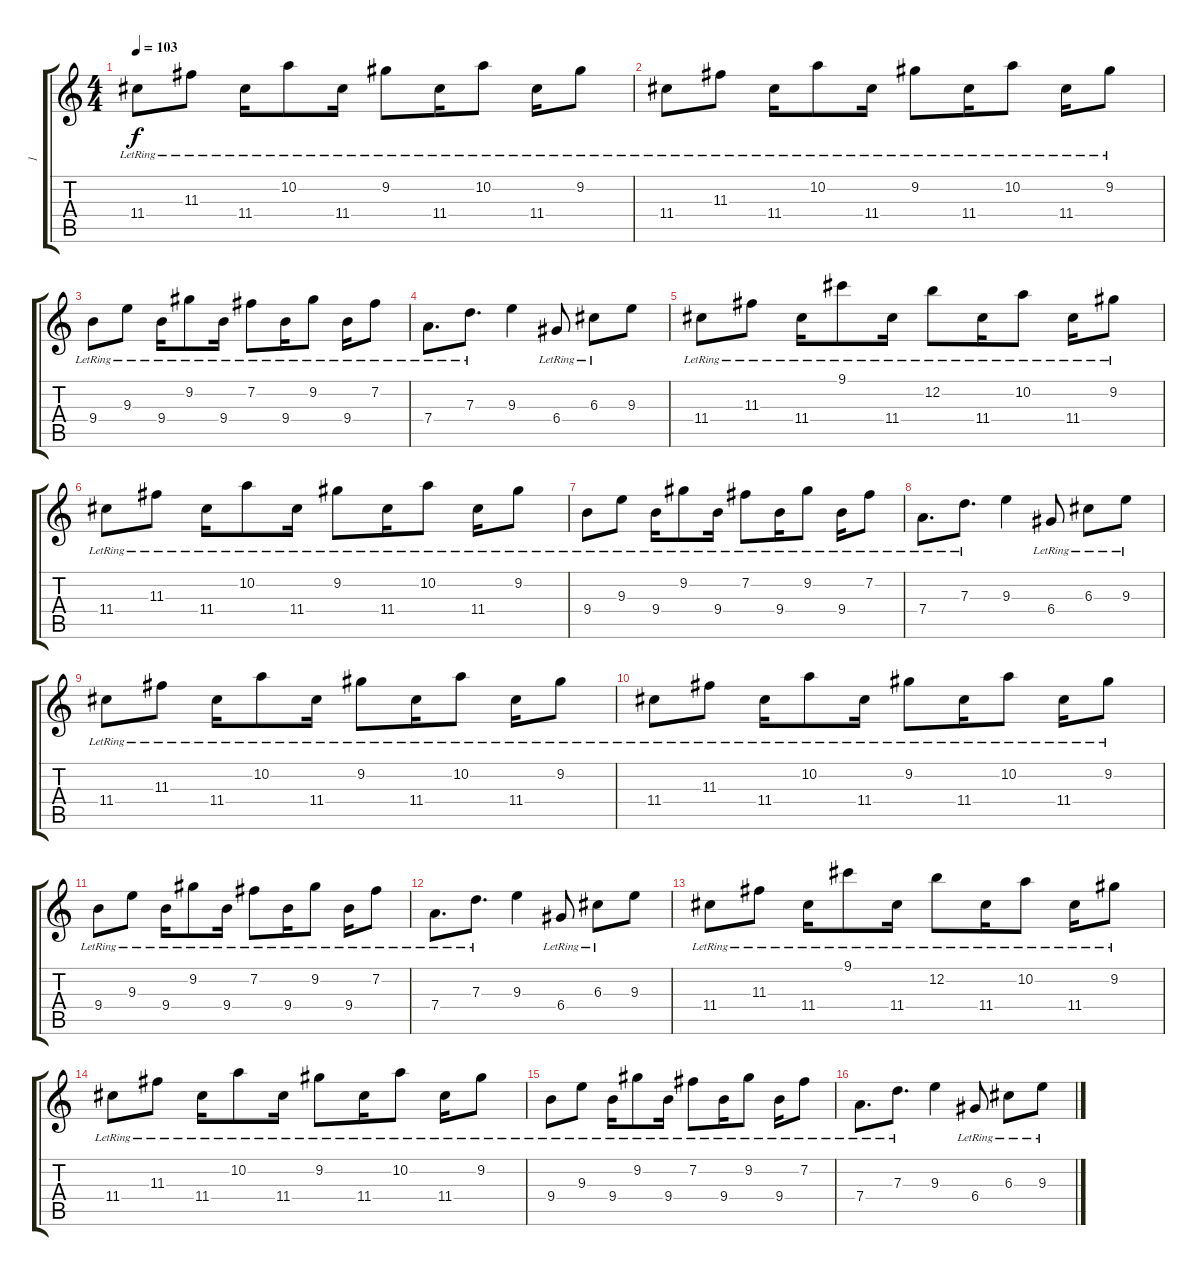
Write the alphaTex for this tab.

\track ("1" "1") {instrument acousticguitarnylon}
\staff {score tabs}
\tuning (E4 B3 G3 D3 A2 E2) {hide}
\ts (4 4)
\tempo 103
\clef g2
\ks c
11.4{lr}.8{dy f instrument acousticguitarnylon} 11.3{lr}.8 11.4{lr}.16 10.2{lr}.8 11.4{lr}.16 9.2{lr}.8 11.4{lr}.16 10.2{lr}.8 11.4{lr}.16 9.2{lr}.8 |
11.4{lr}.8 11.3{lr}.8 11.4{lr}.16 10.2{lr}.8 11.4{lr}.16 9.2{lr}.8 11.4{lr}.16 10.2{lr}.8 11.4{lr}.16 9.2{lr}.8 |
9.4{lr}.8 9.3{lr}.8 9.4{lr}.16 9.2{lr}.8 9.4{lr}.16 7.2{lr}.8 9.4{lr}.16 9.2{lr}.8 9.4{lr}.16 7.2{lr}.8 |
7.4{lr}.8{d} 7.3{lr}.8{d} 9.3.4 6.4{lr}.8 6.3{lr}.8 9.3.8 |
11.4{lr}.8 11.3{lr}.8 11.4{lr}.16 9.1{lr}.8 11.4{lr}.16 12.2{lr}.8 11.4{lr}.16 10.2{lr}.8 11.4{lr}.16 9.2{lr}.8 |
11.4{lr}.8 11.3{lr}.8 11.4{lr}.16 10.2{lr}.8 11.4{lr}.16 9.2{lr}.8 11.4{lr}.16 10.2{lr}.8 11.4{lr}.16 9.2{lr}.8 |
9.4{lr}.8 9.3{lr}.8 9.4{lr}.16 9.2{lr}.8 9.4{lr}.16 7.2{lr}.8 9.4{lr}.16 9.2{lr}.8 9.4{lr}.16 7.2{lr}.8 |
7.4{lr}.8{d} 7.3{lr}.8{d} 9.3.4 6.4{lr}.8 6.3{lr}.8 9.3{lr}.8 |
11.4{lr}.8 11.3{lr}.8 11.4{lr}.16 10.2{lr}.8 11.4{lr}.16 9.2{lr}.8 11.4{lr}.16 10.2{lr}.8 11.4{lr}.16 9.2{lr}.8 |
11.4{lr}.8 11.3{lr}.8 11.4{lr}.16 10.2{lr}.8 11.4{lr}.16 9.2{lr}.8 11.4{lr}.16 10.2{lr}.8 11.4{lr}.16 9.2{lr}.8 |
9.4{lr}.8 9.3{lr}.8 9.4{lr}.16 9.2{lr}.8 9.4{lr}.16 7.2{lr}.8 9.4{lr}.16 9.2{lr}.8 9.4{lr}.16 7.2{lr}.8 |
7.4{lr}.8{d} 7.3{lr}.8{d} 9.3.4 6.4{lr}.8 6.3{lr}.8 9.3.8 |
11.4{lr}.8 11.3{lr}.8 11.4{lr}.16 9.1{lr}.8 11.4{lr}.16 12.2{lr}.8 11.4{lr}.16 10.2{lr}.8 11.4{lr}.16 9.2{lr}.8 |
11.4{lr}.8 11.3{lr}.8 11.4{lr}.16 10.2{lr}.8 11.4{lr}.16 9.2{lr}.8 11.4{lr}.16 10.2{lr}.8 11.4{lr}.16 9.2{lr}.8 |
9.4{lr}.8 9.3{lr}.8 9.4{lr}.16 9.2{lr}.8 9.4{lr}.16 7.2{lr}.8 9.4{lr}.16 9.2{lr}.8 9.4{lr}.16 7.2{lr}.8 |
7.4{lr}.8{d} 7.3{lr}.8{d} 9.3.4 6.4{lr}.8 6.3{lr}.8 9.3{lr}.8
